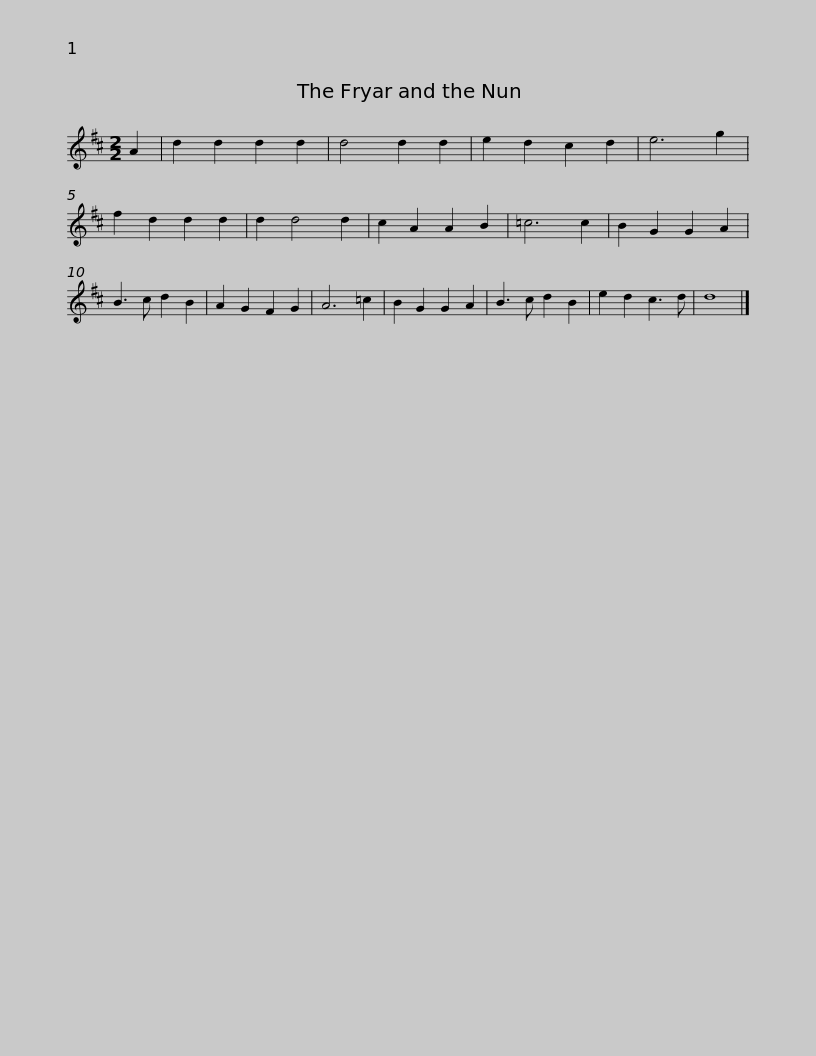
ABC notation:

X:1
L:1/8
M:2/2
I:linebreak $
K:D
V:1 treble
V:1
 A2 | d2 d2 d2 d2 | d4 d2 d2 | e2 d2 c2 d2 | e6 g2 | %5
 f2 d2 d2 d2 | d2 d4 d2 | c2 A2 A2 B2 | =c6 c2 | B2 G2 G2 A2 | %10
 B3 c d2 B2 |$ A2 G2 F2 G2 | A6 =c2 | B2 G2 G2 A2 | B3 c d2 B2 | %15
 e2 d2 c3 d | d8 |] %17
